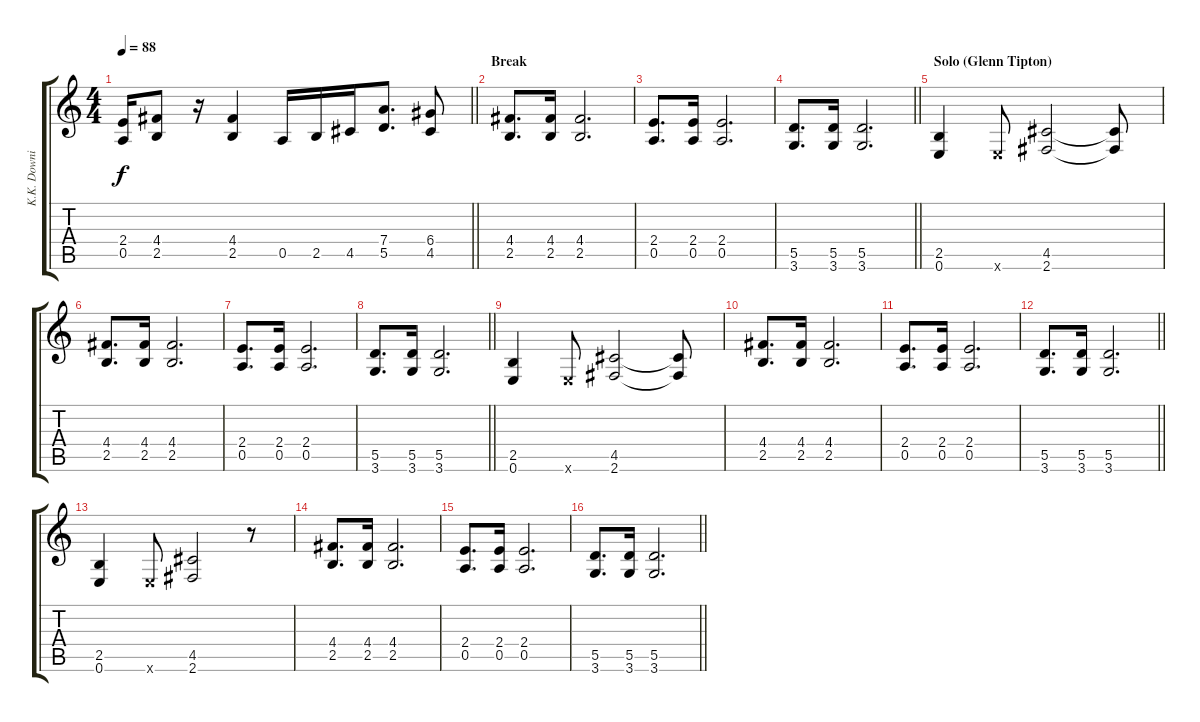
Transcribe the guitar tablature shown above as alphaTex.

\track ("K.K. Downing" "K.K. Downi") {instrument distortionguitar}
\staff {score tabs}
\tuning (E4 B3 G3 D3 A2 E2) {hide}
\ts (4 4)
\tempo 88
\clef g2
\barLineRight lightlight
\ks c
(2.4 0.5).16{dy f} (4.4 2.5).8 r.16 (4.4 2.5).4 0.5.16 2.5.16 4.5.16 (7.4 5.5).8{d} (6.4 4.5).8 |
\section ("" "Break")
(4.4 2.5).8{d} (4.4 2.5).16 (4.4 2.5).2{d} |
(2.4 0.5).8{d} (2.4 0.5).16 (2.4 0.5).2{d} |
\barLineRight lightlight
(5.5 3.6).8{d} (5.5 3.6).16 (5.5 3.6).2{d} |
\section ("" "Solo (Glenn Tipton)")
(2.5 0.6).4 0.6{x}.8 (4.5 2.6).2 (4.5{t} 2.6{t}).8 |
(4.4 2.5).8{d} (4.4 2.5).16 (4.4 2.5).2{d} |
(2.4 0.5).8{d} (2.4 0.5).16 (2.4 0.5).2{d} |
\barLineRight lightlight
(5.5 3.6).8{d} (5.5 3.6).16 (5.5 3.6).2{d} |
(2.5 0.6).4 0.6{x}.8 (4.5 2.6).2 (4.5{t} 2.6{t}).8 |
(4.4 2.5).8{d} (4.4 2.5).16 (4.4 2.5).2{d} |
(2.4 0.5).8{d} (2.4 0.5).16 (2.4 0.5).2{d} |
\barLineRight lightlight
(5.5 3.6).8{d} (5.5 3.6).16 (5.5 3.6).2{d} |
(2.5 0.6).4 0.6{x}.8 (4.5 2.6).2 r.8 |
(4.4 2.5).8{d} (4.4 2.5).16 (4.4 2.5).2{d} |
(2.4 0.5).8{d} (2.4 0.5).16 (2.4 0.5).2{d} |
\barLineRight lightlight
(5.5 3.6).8{d} (5.5 3.6).16 (5.5 3.6).2{d}
